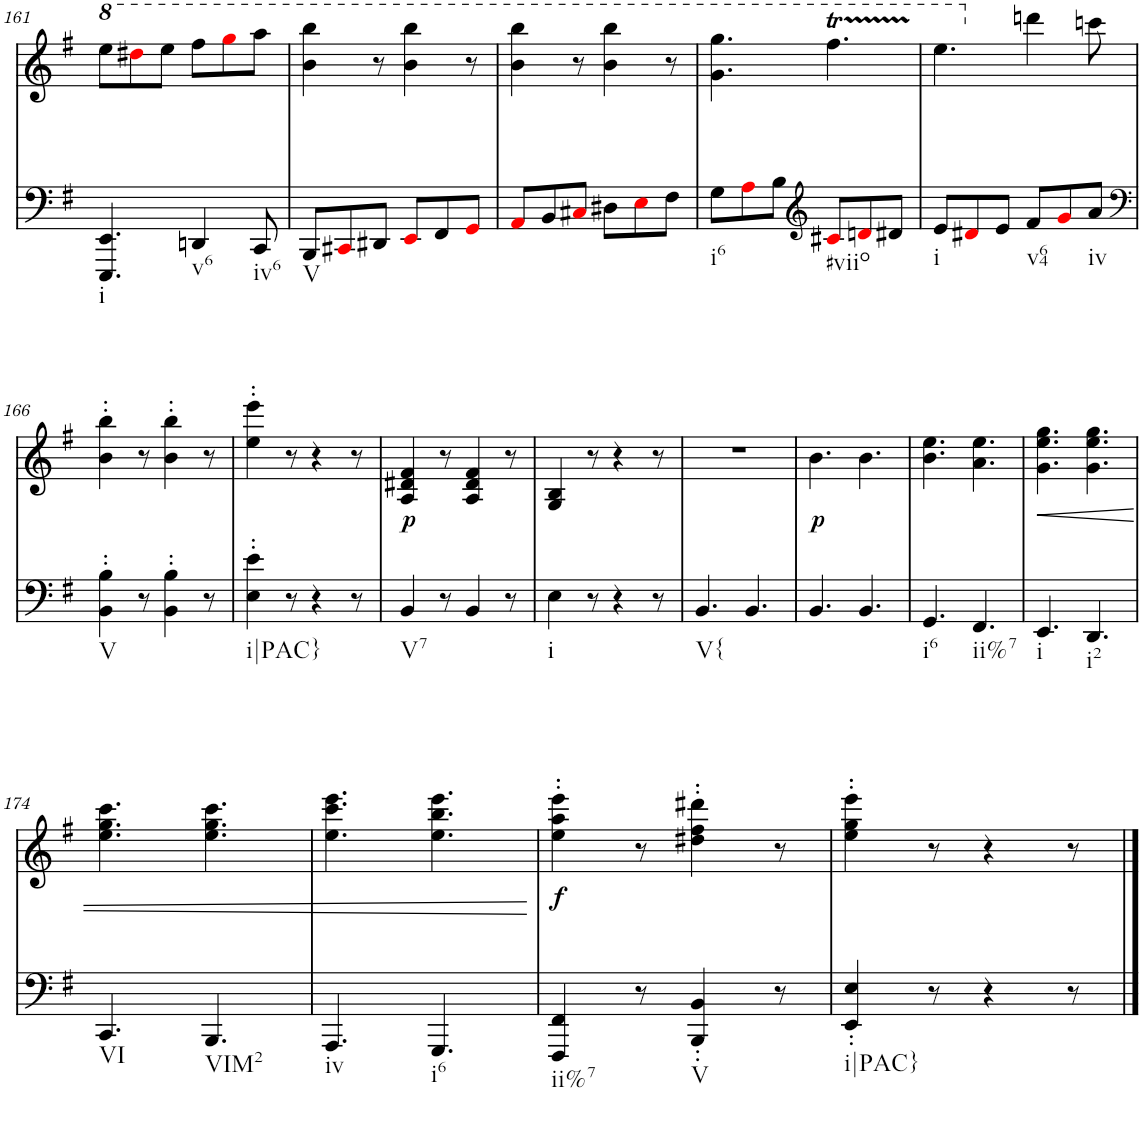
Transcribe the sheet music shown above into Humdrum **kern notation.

**kern	**kern	**text	**dynam
*part2	*part1	*part1	*part1
*staff2	*staff1	*staff1	*staff1
*I"piano	*I"piano	*	*
*I'Pno	*I'Pno	*	*
!!LO:PB:g=z
*clefF4	*clefG2	*	*
*k[f#]	*k[f#]	*	*
*e:	*e:	*	*
*M6/8	*M6/8	*	*
*	*8va	*	*
=161	=161	=161	=161
!LO:TX:b:t=i	!	!	!
4.EEE/ 4.EE/	8eee\L	.	.
.	8ddd#Xi\	.	.
.	8eee\J	.	.
!LO:TX:b:t=v6	!	!	!
4DDn/	8fff#\L	.	.
.	8gggi\	.	.
!LO:TX:b:t=iv6	!	!	!
8CC/	8aaa\J	.	.
=162	=162	=162	=162
!LO:TX:b:t=V	!	!	!
8BBB/L	4bb\ 4bbb\	.	.
8CC#Xi/	.	.	.
8DD#X/J	8r	.	.
8EEi/L	4bb\ 4bbb\	.	.
8FF#/	.	.	.
8GGi/J	8r	.	.
=163	=163	=163	=163
8AAi/L	4bb\ 4bbb\	.	.
8BB/	.	.	.
8C#Xi/J	8r	.	.
8D#X\L	4bb\ 4bbb\	.	.
8Ei\	.	.	.
8F#\J	8r	.	.
=164	=164	=164	=164
!LO:TX:b:t=i6	!	!	!
8G\L	4.gg\ 4.ggg\	.	.
8Ai\	.	.	.
8B\J	.	.	.
*clefG2	*	*	*
!LO:TX:b:t=#viio	!	!	!
8c#Xi/L	4.fff#t\	.	.
8dni/	.	.	.
8d#X/J	.	.	.
=165	=165	=165	=165
!LO:TX:b:t=i	!	!	!
8e/L	4.eee\	.	.
8d#Xi/	.	.	.
8e/J	.	.	.
*	*X8va	*	*
!LO:TX:b:t=v64	!	!	!
8f#/L	4dddn\	.	.
8gi/	.	.	.
!LO:TX:b:t=iv	!	!	!
8a/J	8cccn\	.	.
!!LO:LB:g=z
=166	=166	=166	=166
*clefF4	*	*	*
!LO:TX:b:t=V	!	!	!
4BB\' 4B\'	4b\' 4bb\'	.	.
8r	8r	.	.
4BB\' 4B\'	4b\' 4bb\'	.	.
8r	8r	.	.
=167	=167	=167	=167
!LO:TX:b:t=i|PAC}	!	!	!
4E\' 4e\'	4ee\' 4eee\'	.	.
8r	8r	.	.
4r	4r	.	.
8r	8r	.	.
=168	=168	=168	=168
!LO:TX:b:t=V7	!	!	!
!	!	!LO:LY:b	!
4BB/	4A/ 4d#X/ 4f#/	.	.
8r	8r	.	.
4BB/	4A/ 4d#/ 4f#/	.	.
8r	8r	.	.
=169	=169	=169	=169
!LO:TX:b:t=i	!	!	!
4E\	4G/ 4B/	.	.
8r	8r	.	.
4r	4r	.	.
8r	8r	.	.
=170	=170	=170	=170
!LO:TX:b:t=V{	!	!	!
4.BB/	2.r	.	.
4.BB/	.	.	.
=171	=171	=171	=171
!	!	!LO:LY:b	!
4.BB/	4.b\	.	.
4.BB/	4.b\	.	.
=172	=172	=172	=172
!LO:TX:b:t=i6	!	!	!
4.GG/	4.b\ 4.ee\	.	.
!LO:TX:b:t=ii%7	!	!	!
4.FF#/	4.a\ 4.ee\	.	.
=173	=173	=173	=173
!LO:TX:b:t=i	!	!	!
!	!	!	!LO:HP:b
4.EE/	4.g\ 4.ee\ 4.gg\	.	<
!LO:TX:b:t=i2	!	!	!
4.DD/	4.g\ 4.ee\ 4.gg\	.	.
!!LO:LB:g=z
=174	=174	=174	=174
!LO:TX:b:t=VI	!	!	!
4.CC/	4.ee\ 4.gg\ 4.ccc\	.	.
!LO:TX:b:t=VIM2	!	!	!
4.BBB/	4.ee\ 4.gg\ 4.ccc\	.	.
=175	=175	=175	=175
!LO:TX:b:t=iv	!	!	!
4.AAA/	4.ee\ 4.ccc\ 4.eee\	.	.
!LO:TX:b:t=i6	!	!	!
4.GGG/	4.ee\ 4.bb\ 4.eee\	.	.
.	.	.	[
=176	=176	=176	=176
!LO:TX:b:t=ii%7	!	!	!
!	!	!LO:LY:b	!
4FFF#/ 4FF#/	4ee\' 4aa\' 4eee\'	.	.
8r	8r	.	.
!LO:TX:b:t=V	!	!	!
4BBB/' 4BB/'	4dd#X\' 4ff#\' 4ddd#X\'	.	.
8r	8r	.	.
=177	=177	=177	=177
!LO:TX:b:t=i|PAC}	!	!	!
4EE/' 4E/'	4ee\' 4gg\' 4eee\'	.	.
8r	8r	.	.
4r	4r	.	.
8r	8r	.	.
==	==	==	==
*-	*-	*-	*-
